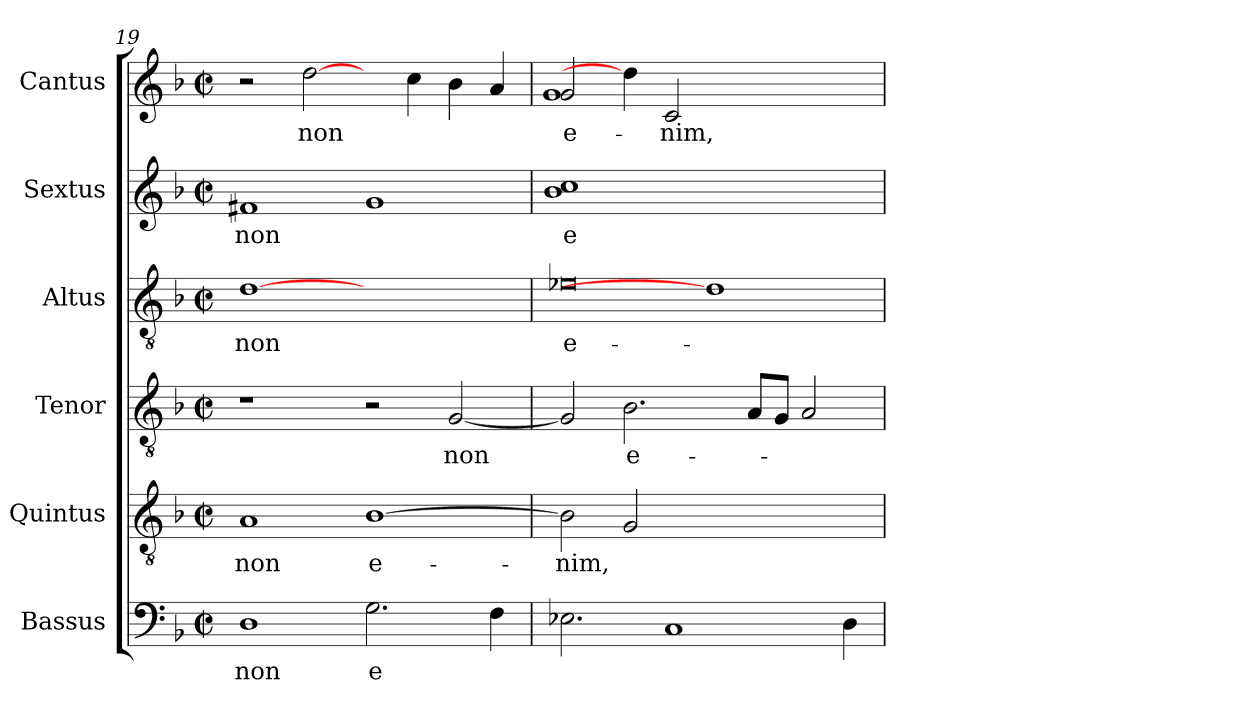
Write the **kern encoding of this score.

**kern	**text	**kern	**text	**kern	**text	**kern	**text	**kern	**text	**kern	**text
*part6	*part6	*part5	*part5	*part4	*part4	*part3	*part3	*part2	*part2	*part1	*part1
*staff6	*staff6	*staff5	*staff5	*staff4	*staff4	*staff3	*staff3	*staff2	*staff2	*staff1	*staff1
*I"Bassus	*	*I"Quintus	*	*I"Tenor	*	*I"Altus	*	*I"Sextus	*	*I"Cantus	*
*clefF4	*	*clefGv2	*	*clefGv2	*	*clefGv2	*	*clefG2	*	*clefG2	*
*k[b-]	*	*k[b-]	*	*k[b-]	*	*k[b-]	*	*k[b-]	*	*k[b-]	*
*F:	*	*F:	*	*F:	*	*F:	*	*F:	*	*F:	*
*M2/2	*	*M2/2	*	*M2/2	*	*M2/2	*	*M2/2	*	*M2/2	*
*met(c|)	*	*met(c|)	*	*met(c|)	*	*met(c|)	*	*met(c|)	*	*met(c|)	*
=19	=19	=19	=19	=19	=19	=19	=19	=19	=19	=19	=19
!	!LO:LY:b:cj	!	!LO:LY:b:cj	!	!	!	!LO:LY:b:cj	!	!LO:LY:b	!	!
1D	non	1A	non	1r	.	[1d	non	1f#X	non	2r	.
!	!	!	!	!	!	!	!	!	!	!	!LO:LY:b
.	.	.	.	.	.	.	.	.	.	[2dd\	non
!	!LO:LY:b:cj	!	!LO:LY:b:rj	!	!	!	!	!	!	!	!
2.G\	e	[>1B-	e-	2r	.	1ryy	.	1g	.	4ryy	.
.	.	.	.	.	.	.	.	.	.	4cc\	.
!	!	!	!	!	!LO:LY:b	!	!	!	!	!	!
.	.	.	.	[<2G/	non	.	.	.	.	4b-\	.
4F\	.	.	.	.	.	.	.	.	.	4a/	.
=20	=20	=20	=20	=20	=20	=20	=20	=20	=20	=20	=20
!	!	!	!LO:LY:b	!	!	!LO:N:vis=0	!LO:LY:b:cj	!	!LO:LY:b:rj	!	!LO:LY:b:cj
*	*	*	*	*	*	*	*	*	*	*^	*
2.E-X\	.	2B-\]	-nim,	2G/]	.	1e-X	e-	1b- 1cc	e-	2g/	1g	e-
!	!	!	!	!	!LO:LY:b:cj	!	!	!	!	!	!	!
.	.	2G/	.	2.B-\	e-	.	.	.	.	4dd\]	.	.
!	!	!	!	!	!	!	!	!	!	!	!	!LO:LY:b:cj
1C	.	.	.	.	.	.	.	.	.	2c/	.	-nim,
.	.	1ryy	.	.	.	1d]	.	1ryy	.	.	2.ryy	.
.	.	.	.	8A/L	.	.	.	.	.	2.ryy	.	.
.	.	.	.	8G/J	.	.	.	.	.	.	.	.
.	.	.	.	2A/	.	.	.	.	.	.	.	.
4D\	.	.	.	.	.	.	.	.	.	.	4ryy	.
*	*	*	*	*	*	*	*	*	*	*v	*v	*
=	=	=	=	=	=	=	=	=	=	=	=
*-	*-	*-	*-	*-	*-	*-	*-	*-	*-	*-	*-
